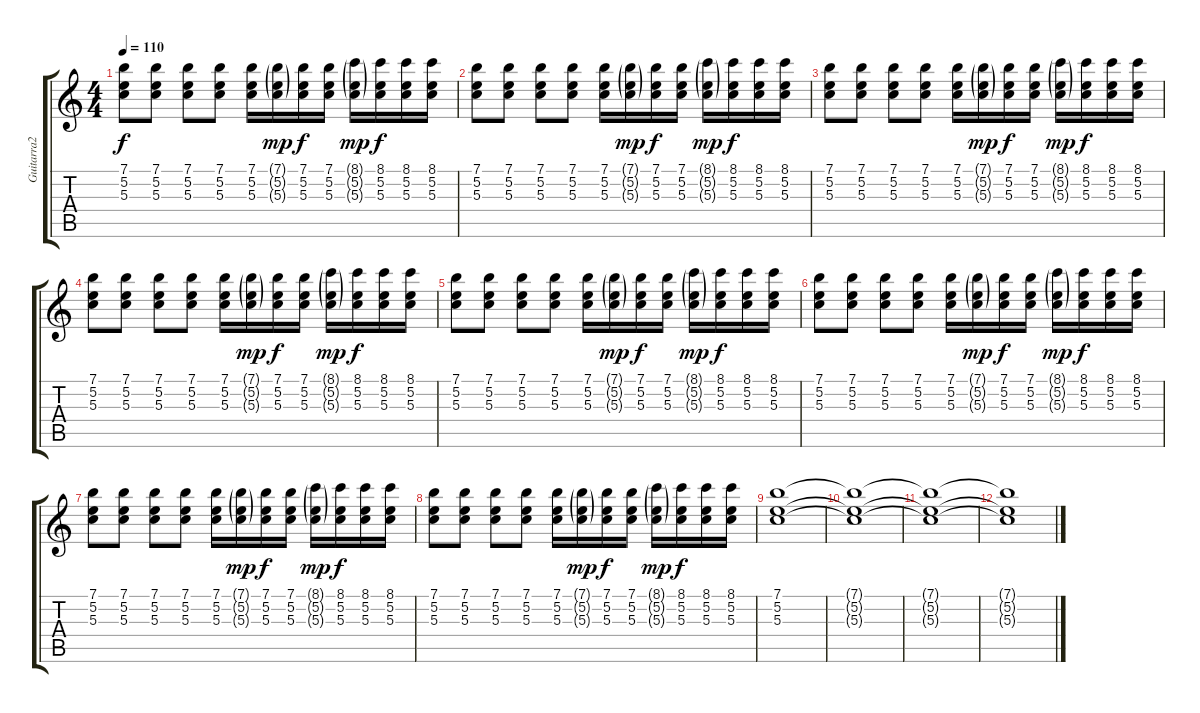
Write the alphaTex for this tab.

\track ("Guitarra2" "Guitarra2") {instrument electricguitarjazz}
\staff {score tabs}
\tuning (E4 B3 G3 D3 A2 E2) {hide}
\ts (4 4)
\tempo 110
\clef g2
\ks c
(7.1 5.2 5.3).8{dy f volume 8 instrument electricguitarjazz} (7.1 5.2 5.3).8 (7.1 5.2 5.3).8 (7.1 5.2 5.3).8 (7.1 5.2 5.3).16 (7.1{g} 5.2{g} 5.3{g}).16{dy mp} (7.1 5.2 5.3).16{dy f} (7.1 5.2 5.3).16 (8.1{g} 5.2{g} 5.3{g}).16{dy mp} (8.1 5.2 5.3).16{dy f} (8.1 5.2 5.3).16 (8.1 5.2 5.3).16 |
(7.1 5.2 5.3).8 (7.1 5.2 5.3).8 (7.1 5.2 5.3).8 (7.1 5.2 5.3).8 (7.1 5.2 5.3).16 (7.1{g} 5.2{g} 5.3{g}).16{dy mp} (7.1 5.2 5.3).16{dy f} (7.1 5.2 5.3).16 (8.1{g} 5.2{g} 5.3{g}).16{dy mp} (8.1 5.2 5.3).16{dy f} (8.1 5.2 5.3).16 (8.1 5.2 5.3).16 |
(7.1 5.2 5.3).8 (7.1 5.2 5.3).8 (7.1 5.2 5.3).8 (7.1 5.2 5.3).8 (7.1 5.2 5.3).16 (7.1{g} 5.2{g} 5.3{g}).16{dy mp} (7.1 5.2 5.3).16{dy f} (7.1 5.2 5.3).16 (8.1{g} 5.2{g} 5.3{g}).16{dy mp} (8.1 5.2 5.3).16{dy f} (8.1 5.2 5.3).16 (8.1 5.2 5.3).16 |
(7.1 5.2 5.3).8 (7.1 5.2 5.3).8 (7.1 5.2 5.3).8 (7.1 5.2 5.3).8 (7.1 5.2 5.3).16 (7.1{g} 5.2{g} 5.3{g}).16{dy mp} (7.1 5.2 5.3).16{dy f} (7.1 5.2 5.3).16 (8.1{g} 5.2{g} 5.3{g}).16{dy mp} (8.1 5.2 5.3).16{dy f} (8.1 5.2 5.3).16 (8.1 5.2 5.3).16 |
(7.1 5.2 5.3).8 (7.1 5.2 5.3).8 (7.1 5.2 5.3).8 (7.1 5.2 5.3).8 (7.1 5.2 5.3).16 (7.1{g} 5.2{g} 5.3{g}).16{dy mp} (7.1 5.2 5.3).16{dy f} (7.1 5.2 5.3).16 (8.1{g} 5.2{g} 5.3{g}).16{dy mp} (8.1 5.2 5.3).16{dy f} (8.1 5.2 5.3).16 (8.1 5.2 5.3).16 |
(7.1 5.2 5.3).8 (7.1 5.2 5.3).8 (7.1 5.2 5.3).8 (7.1 5.2 5.3).8 (7.1 5.2 5.3).16 (7.1{g} 5.2{g} 5.3{g}).16{dy mp} (7.1 5.2 5.3).16{dy f} (7.1 5.2 5.3).16 (8.1{g} 5.2{g} 5.3{g}).16{dy mp} (8.1 5.2 5.3).16{dy f} (8.1 5.2 5.3).16 (8.1 5.2 5.3).16 |
(7.1 5.2 5.3).8 (7.1 5.2 5.3).8 (7.1 5.2 5.3).8 (7.1 5.2 5.3).8 (7.1 5.2 5.3).16 (7.1{g} 5.2{g} 5.3{g}).16{dy mp} (7.1 5.2 5.3).16{dy f} (7.1 5.2 5.3).16 (8.1{g} 5.2{g} 5.3{g}).16{dy mp} (8.1 5.2 5.3).16{dy f} (8.1 5.2 5.3).16 (8.1 5.2 5.3).16 |
(7.1 5.2 5.3).8 (7.1 5.2 5.3).8 (7.1 5.2 5.3).8 (7.1 5.2 5.3).8 (7.1 5.2 5.3).16 (7.1{g} 5.2{g} 5.3{g}).16{dy mp} (7.1 5.2 5.3).16{dy f} (7.1 5.2 5.3).16 (8.1{g} 5.2{g} 5.3{g}).16{dy mp} (8.1 5.2 5.3).16{dy f} (8.1 5.2 5.3).16 (8.1 5.2 5.3).16 |
(7.1 5.2 5.3).1 |
(7.1{t} 5.2{t} 5.3{t}).1 |
(7.1{t} 5.2{t} 5.3{t}).1 |
(7.1{t} 5.2{t} 5.3{t}).1
